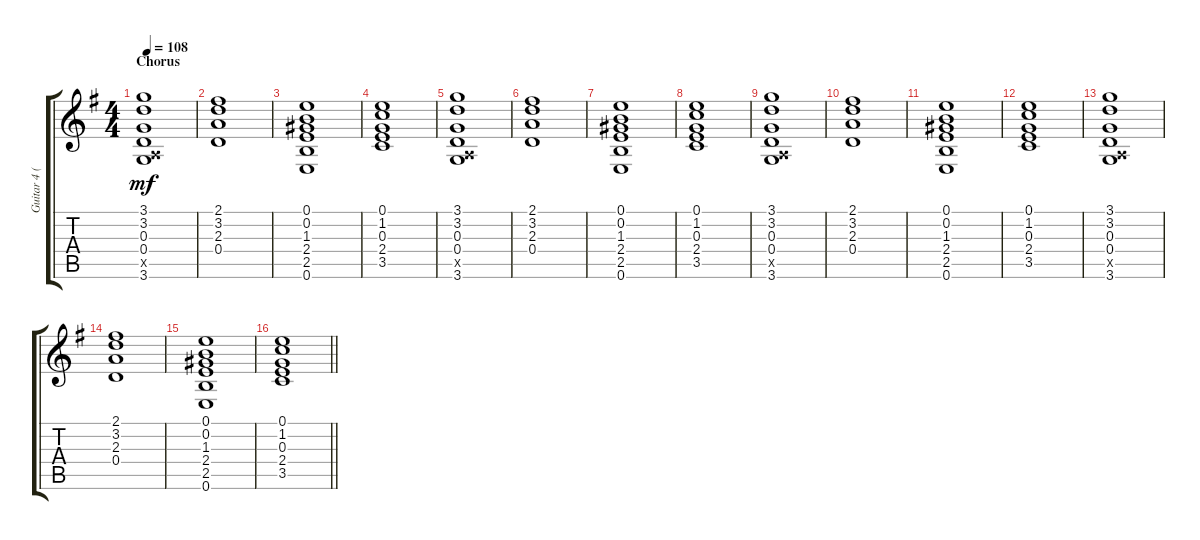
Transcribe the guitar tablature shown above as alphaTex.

\track ("Guitar 4 (Clean)" "Guitar 4 (") {instrument electricguitarclean}
\staff {score tabs}
\tuning (E4 B3 G3 D3 A2 E2) {hide}
\ts (4 4)
\section ("" "Chorus")
\tempo 108
\clef g2
\ks g
(3.1 3.2 0.3 0.4 0.5{x} 3.6).1{dy mf} |
(2.1 3.2 2.3 0.4).1 |
(0.1 0.2 1.3 2.4 2.5 0.6).1 |
(0.1 1.2 0.3 2.4 3.5).1 |
(3.1 3.2 0.3 0.4 0.5{x} 3.6).1 |
(2.1 3.2 2.3 0.4).1 |
(0.1 0.2 1.3 2.4 2.5 0.6).1 |
(0.1 1.2 0.3 2.4 3.5).1 |
(3.1 3.2 0.3 0.4 0.5{x} 3.6).1 |
(2.1 3.2 2.3 0.4).1 |
(0.1 0.2 1.3 2.4 2.5 0.6).1 |
(0.1 1.2 0.3 2.4 3.5).1 |
(3.1 3.2 0.3 0.4 0.5{x} 3.6).1 |
(2.1 3.2 2.3 0.4).1 |
(0.1 0.2 1.3 2.4 2.5 0.6).1 |
\barLineRight lightlight
(0.1 1.2 0.3 2.4 3.5).1
